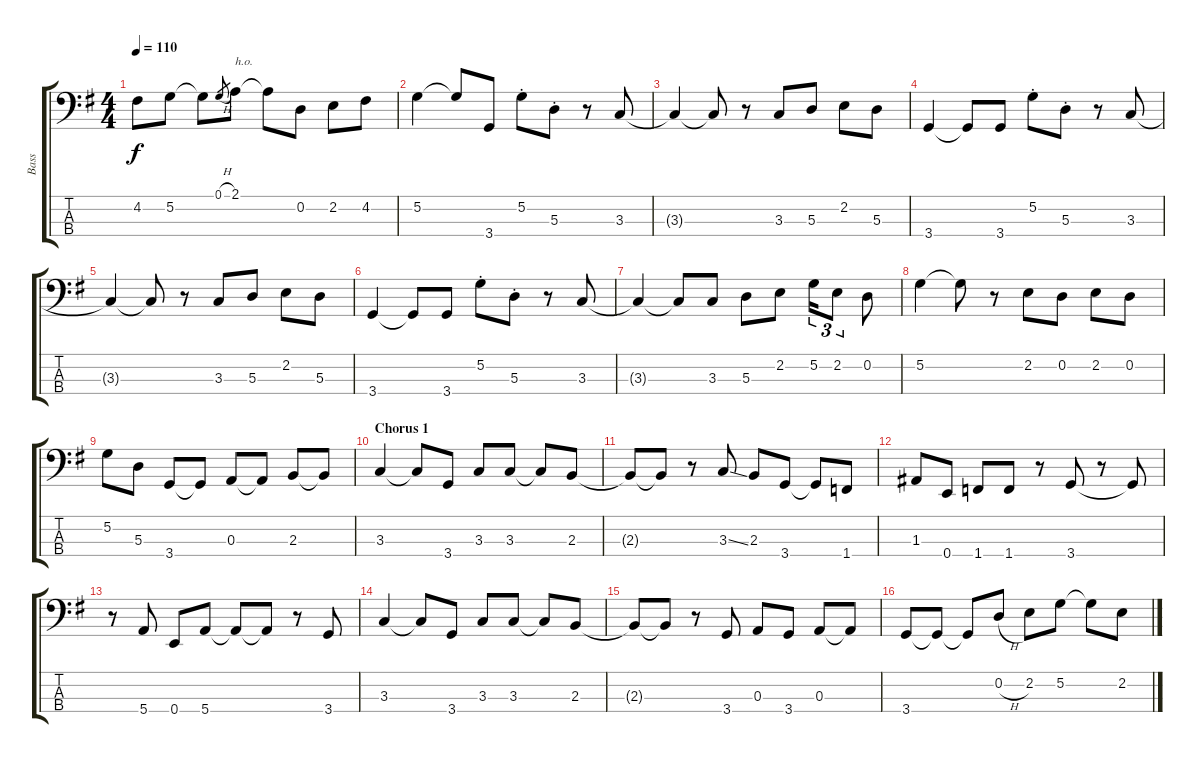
\track ("Bass" "Bass") {instrument electricbassfinger}
\staff {score tabs}
\tuning (G2 D2 A1 E1) {hide}
\ts (4 4)
\tempo 110
\clef f4
\ks g
4.2.8{dy f} 5.2.8 5.2{t}.8 0.1{h}.8{gr} 2.1.8{txt "h.o."} 2.1{t}.8 0.2.8 2.2.8 4.2.8 |
5.2.4 5.2{t}.8 3.4.8 5.2{st}.8 5.3{st}.8 r.8 3.3.8 |
3.3{t}.4 3.3{t}.8 r.8 3.3.8 5.3.8 2.2.8 5.3.8 |
3.4.4 3.4{t}.8 3.4.8 5.2{st}.8 5.3{st}.8 r.8 3.3.8 |
3.3{t}.4 3.3{t}.8 r.8 3.3.8 5.3.8 2.2.8 5.3.8 |
3.4.4 3.4{t}.8 3.4.8 5.2{st}.8 5.3{st}.8 r.8 3.3.8 |
3.3{t}.4 3.3{t}.8 3.3.8 5.3.8 2.2.8 5.2.16{tu (3 2)} 2.2.8{tu (3 2)} 0.2.8 |
5.2.4 5.2{t}.8 r.8 2.2.8 0.2.8 2.2.8 0.2.8 |
5.2.8 5.3.8 3.4.8 3.4{t}.8 0.3.8 0.3{t}.8 2.3.8 2.3{t}.8 |
\section ("" "Chorus 1")
3.3.4 3.3{t}.8 3.4.8 3.3.8 3.3.8 3.3{t}.8 2.3.8 |
2.3{t}.8 2.3{t}.8 r.8 3.3{ss}.8 2.3.8 3.4.8 3.4{t}.8 1.4.8 |
1.3.8 0.4.8 1.4.8 1.4.8 r.8 3.4.8 r.8 3.4{t}.8 |
r.8 5.4.8 0.4.8 5.4.8 5.4{t}.8 5.4{t}.8 r.8 3.4.8 |
3.3.4 3.3{t}.8 3.4.8 3.3.8 3.3.8 3.3{t}.8 2.3.8 |
2.3{t}.8 2.3{t}.8 r.8 3.4.8 0.3.8 3.4.8 0.3.8 0.3{t}.8 |
3.4.8 3.4{t}.8 3.4{t}.8 0.2{h}.8 2.2.8 5.2.8 5.2{t}.8 2.2.8
